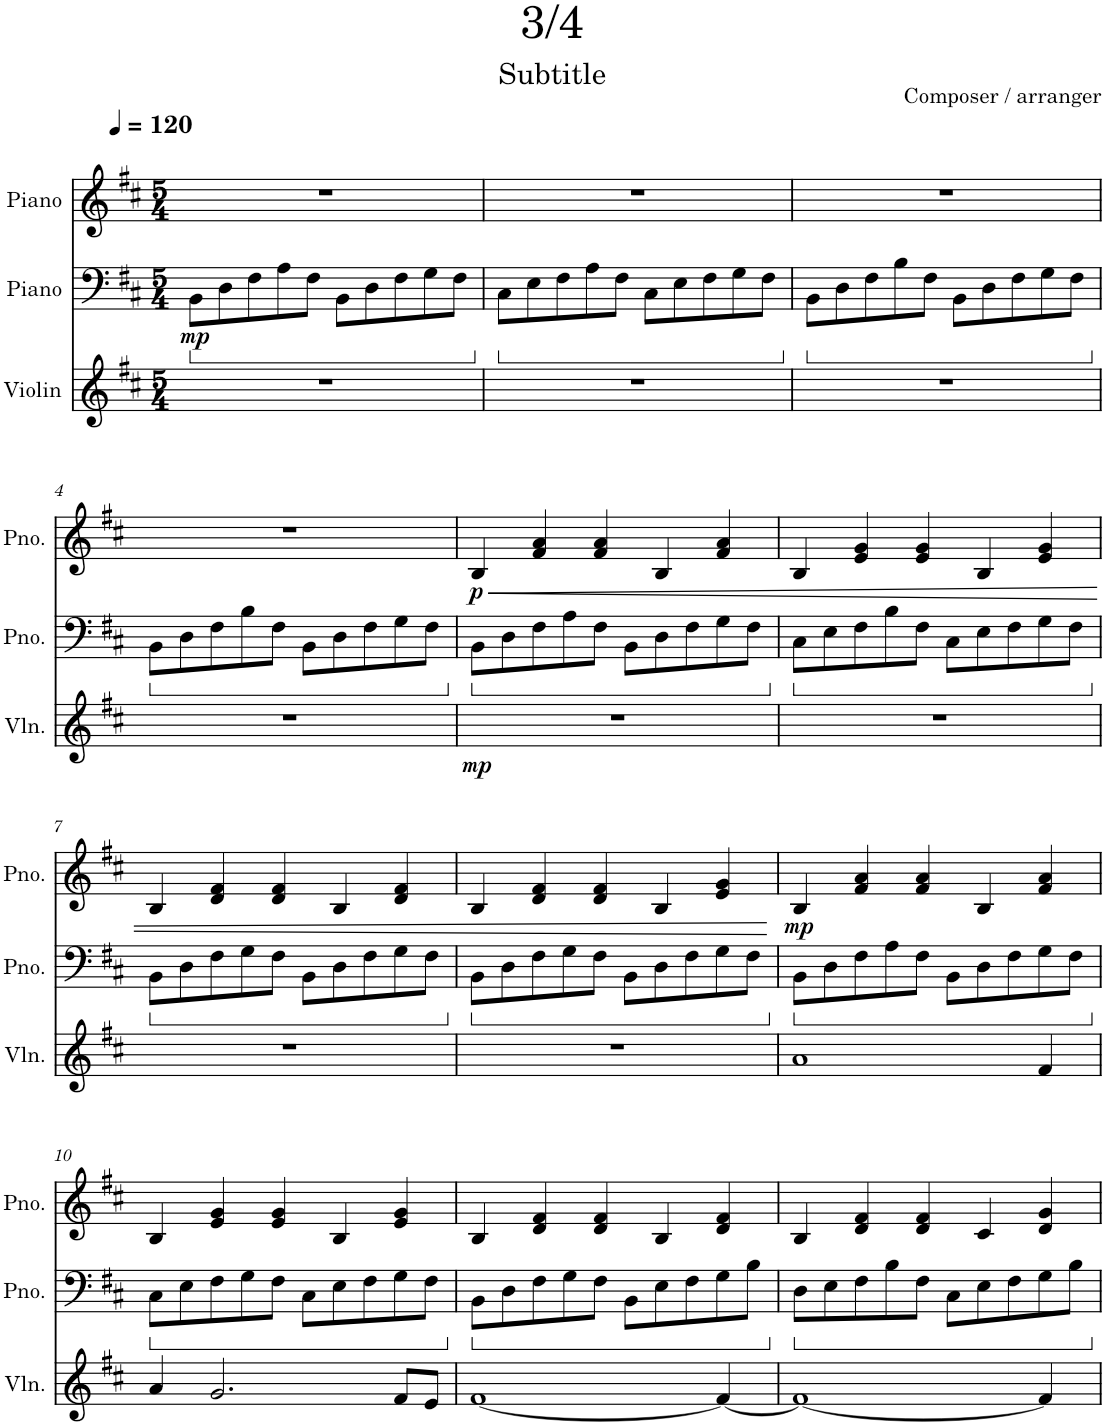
**kern	**dynam	**kern	**dynam	**kern	**dynam
*part3	*part3	*part2	*part2	*part1	*part1
*staff3	*staff3	*staff2	*staff2	*staff1	*staff1
*I"Violin	*	*I"Piano	*	*I"Piano	*
*I'Vln.	*	*I'Pno.	*	*I'Pno.	*
*clefG2	*	*clefF4	*	*clefG2	*
*k[f#c#]	*	*k[f#c#]	*	*k[f#c#]	*
*M5/4	*	*M5/4	*	*M5/4	*
*MM120	*	*MM120	*	*MM120	*
=1	=1	=1	=1	=1	=1
!	!	!	!LO:DY:b	!	!
4%5r	.	8BB\L	mp	4%5r	.
.	.	8D\	.	.	.
.	.	8F#\	.	.	.
.	.	8A\	.	.	.
.	.	8F#\J	.	.	.
.	.	8BB\L	.	.	.
.	.	8D\	.	.	.
.	.	8F#\	.	.	.
.	.	8G\	.	.	.
.	.	8F#\J	.	.	.
=2	=2	=2	=2	=2	=2
4%5r	.	8C#\L	.	4%5r	.
.	.	8E\	.	.	.
.	.	8F#\	.	.	.
.	.	8A\	.	.	.
.	.	8F#\J	.	.	.
.	.	8C#\L	.	.	.
.	.	8E\	.	.	.
.	.	8F#\	.	.	.
.	.	8G\	.	.	.
.	.	8F#\J	.	.	.
=3	=3	=3	=3	=3	=3
4%5r	.	8BB\L	.	4%5r	.
.	.	8D\	.	.	.
.	.	8F#\	.	.	.
.	.	8B\	.	.	.
.	.	8F#\J	.	.	.
.	.	8BB\L	.	.	.
.	.	8D\	.	.	.
.	.	8F#\	.	.	.
.	.	8G\	.	.	.
.	.	8F#\J	.	.	.
!!LO:LB:g=z
=4	=4	=4	=4	=4	=4
4%5r	.	8BB\L	.	4%5r	.
.	.	8D\	.	.	.
.	.	8F#\	.	.	.
.	.	8B\	.	.	.
.	.	8F#\J	.	.	.
.	.	8BB\L	.	.	.
.	.	8D\	.	.	.
.	.	8F#\	.	.	.
.	.	8G\	.	.	.
.	.	8F#\J	.	.	.
=5	=5	=5	=5	=5	=5
!	!LO:DY:b	!	!	!	!LO:HP:b
!	!	!	!	!	!LO:DY:n=1:b
4%5r	mp	8BB\L	.	4B/	< p
.	.	8D\	.	.	.
.	.	8F#\	.	4f#/ 4a/	.
.	.	8A\	.	.	.
.	.	8F#\J	.	4f#/ 4a/	.
.	.	8BB\L	.	.	.
.	.	8D\	.	4B/	.
.	.	8F#\	.	.	.
.	.	8G\	.	4f#/ 4a/	.
.	.	8F#\J	.	.	.
=6	=6	=6	=6	=6	=6
4%5r	.	8C#\L	.	4B/	.
.	.	8E\	.	.	.
.	.	8F#\	.	4e/ 4g/	.
.	.	8B\	.	.	.
.	.	8F#\J	.	4e/ 4g/	.
.	.	8C#\L	.	.	.
.	.	8E\	.	4B/	.
.	.	8F#\	.	.	.
.	.	8G\	.	4e/ 4g/	.
.	.	8F#\J	.	.	.
!!LO:LB:g=z
=7	=7	=7	=7	=7	=7
4%5r	.	8BB\L	.	4B/	.
.	.	8D\	.	.	.
.	.	8F#\	.	4d/ 4f#/	.
.	.	8G\	.	.	.
.	.	8F#\J	.	4d/ 4f#/	.
.	.	8BB\L	.	.	.
.	.	8D\	.	4B/	.
.	.	8F#\	.	.	.
.	.	8G\	.	4d/ 4f#/	.
.	.	8F#\J	.	.	.
=8	=8	=8	=8	=8	=8
4%5r	.	8BB\L	.	4B/	.
.	.	8D\	.	.	.
.	.	8F#\	.	4d/ 4f#/	.
.	.	8G\	.	.	.
.	.	8F#\J	.	4d/ 4f#/	.
.	.	8BB\L	.	.	.
.	.	8D\	.	4B/	.
.	.	8F#\	.	.	.
.	.	8G\	.	4e/ 4g/	.
.	.	8F#\J	.	.	.
.	.	.	.	.	[
=9	=9	=9	=9	=9	=9
!	!	!	!	!	!LO:DY:b
1a	.	8BB\L	.	4B/	mp
.	.	8D\	.	.	.
.	.	8F#\	.	4f#/ 4a/	.
.	.	8A\	.	.	.
.	.	8F#\J	.	4f#/ 4a/	.
.	.	8BB\L	.	.	.
.	.	8D\	.	4B/	.
.	.	8F#\	.	.	.
4f#/	.	8G\	.	4f#/ 4a/	.
.	.	8F#\J	.	.	.
!!LO:LB:g=z
=10	=10	=10	=10	=10	=10
4a/	.	8C#\L	.	4B/	.
.	.	8E\	.	.	.
2.g/	.	8F#\	.	4e/ 4g/	.
.	.	8G\	.	.	.
.	.	8F#\J	.	4e/ 4g/	.
.	.	8C#\L	.	.	.
.	.	8E\	.	4B/	.
.	.	8F#\	.	.	.
8f#/L	.	8G\	.	4e/ 4g/	.
8e/J	.	8F#\J	.	.	.
=11	=11	=11	=11	=11	=11
[1f#	.	8BB\L	.	4B/	.
.	.	8D\	.	.	.
.	.	8F#\	.	4d/ 4f#/	.
.	.	8G\	.	.	.
.	.	8F#\J	.	4d/ 4f#/	.
.	.	8BB\L	.	.	.
.	.	8E\	.	4B/	.
.	.	8F#\	.	.	.
4f#/_	.	8G\	.	4d/ 4f#/	.
.	.	8B\J	.	.	.
=12	=12	=12	=12	=12	=12
1f#_	.	8D\L	.	4B/	.
.	.	8E\	.	.	.
.	.	8F#\	.	4d/ 4f#/	.
.	.	8B\	.	.	.
.	.	8F#\J	.	4d/ 4f#/	.
.	.	8C#\L	.	.	.
.	.	8E\	.	4c#/	.
.	.	8F#\	.	.	.
4f#/]	.	8G\	.	4d/ 4g/	.
.	.	8B\J	.	.	.
=	=	=	=	=	=
*-	*-	*-	*-	*-	*-
